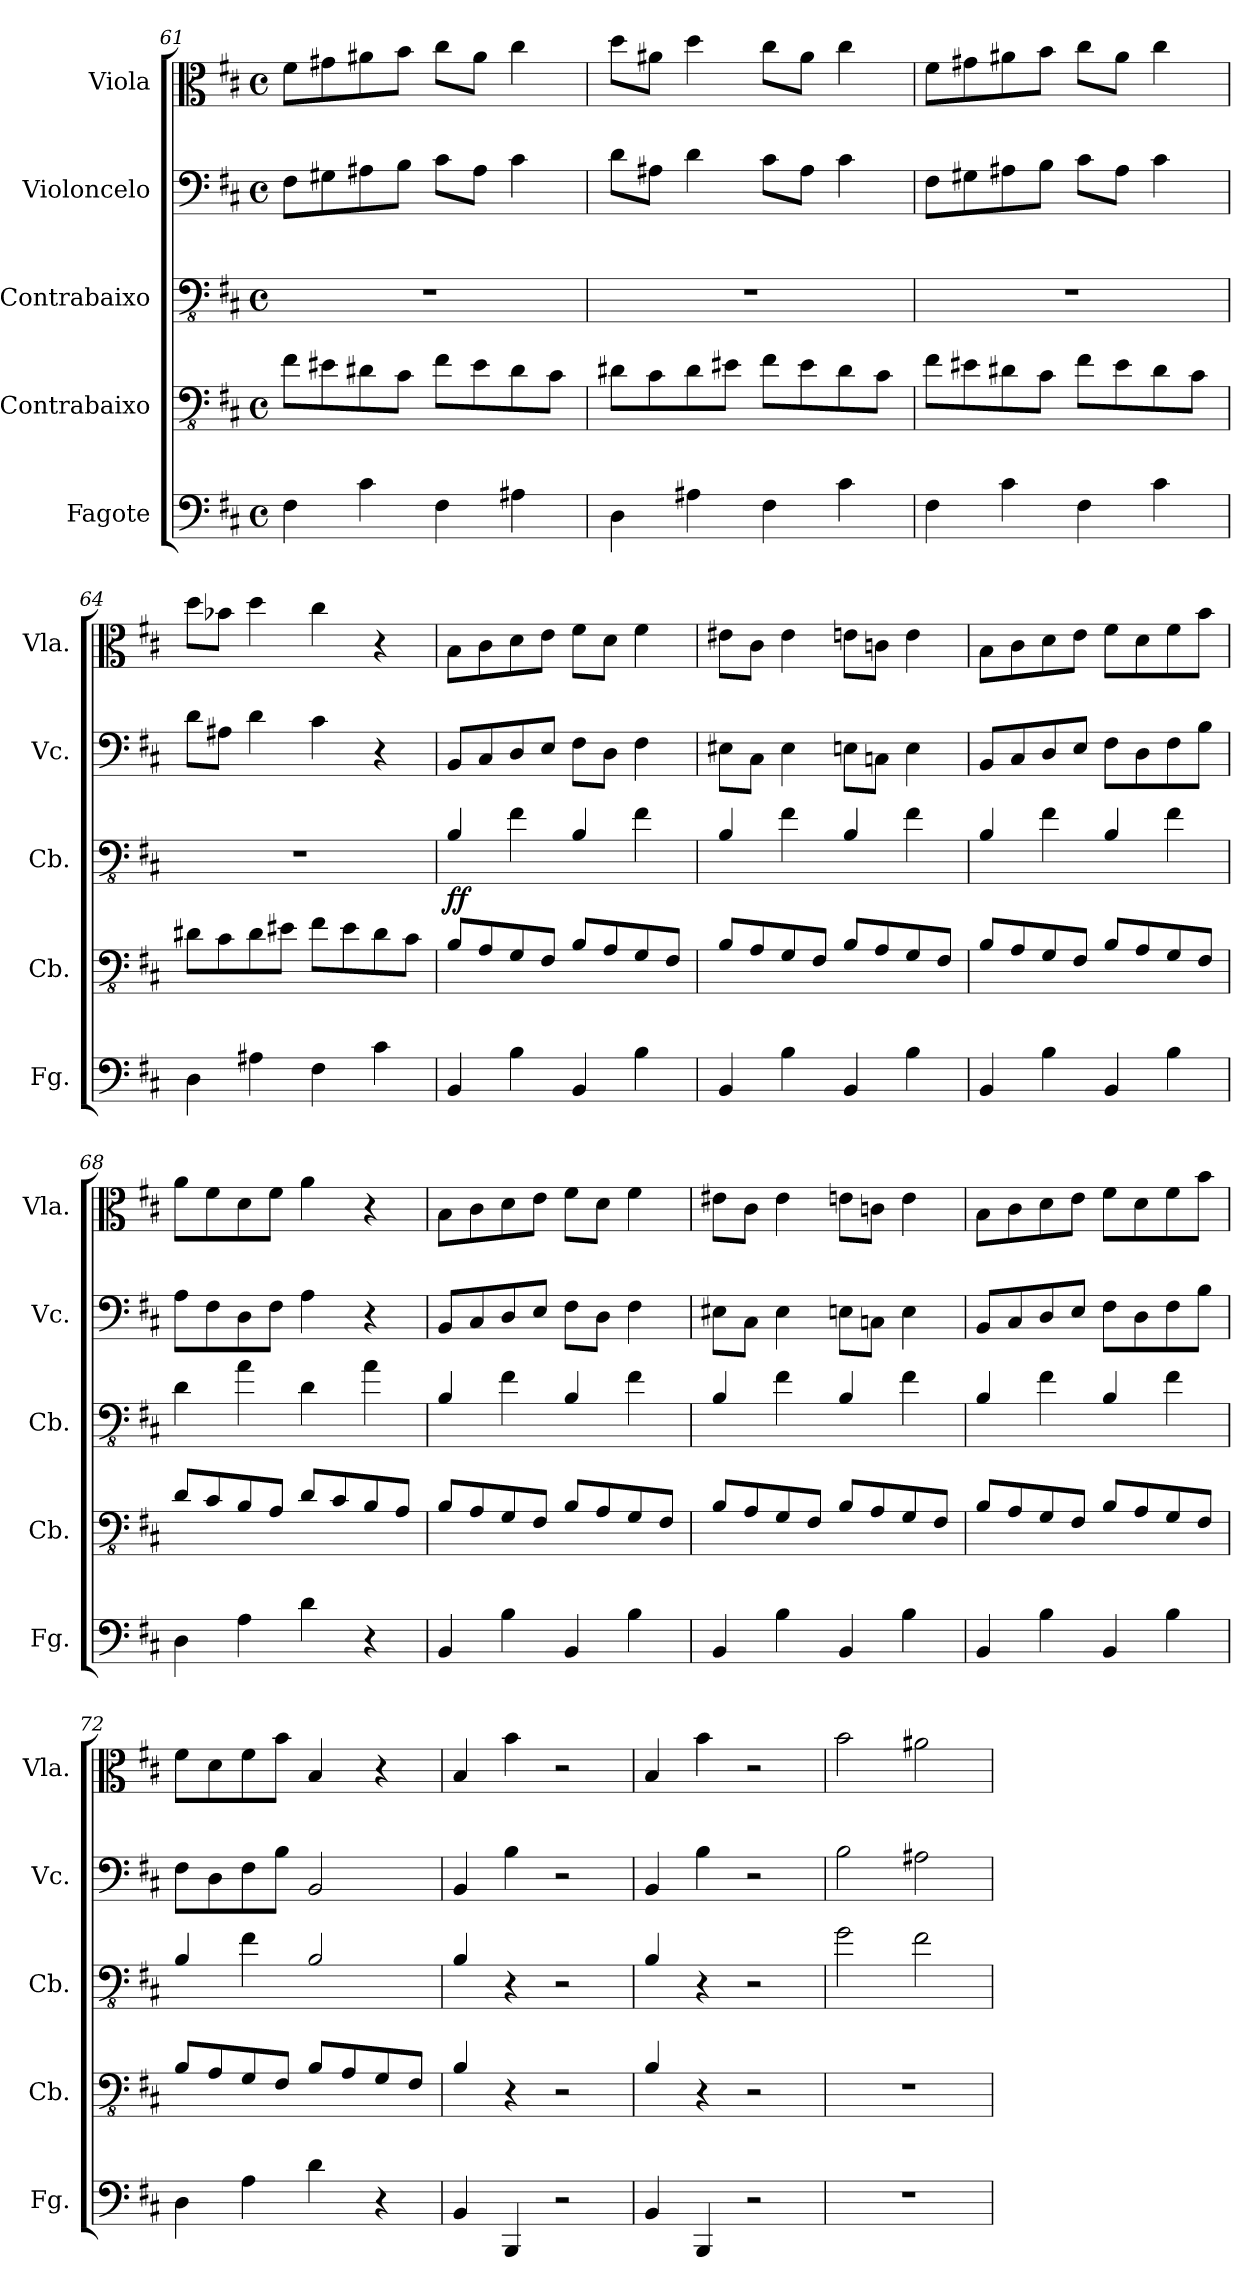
**kern	**kern	**kern	**dynam	**kern	**kern
*part5	*part4	*part3	*part3	*part2	*part1
*staff5	*staff4	*staff3	*staff3	*staff2	*staff1
*I"Fagote	*I"Contrabaixo	*I"Contrabaixo	*	*I"Violoncelo	*I"Viola
*I'Fg.	*I'Cb.	*I'Cb.	*	*I'Vc.	*I'Vla.
*clefF4	*clefFv4	*clefFv4	*	*clefF4	*clefC3
*	*ITrd7c12	*ITrd7c12	*	*	*
*k[f#c#]	*k[f#c#]	*k[f#c#]	*	*k[f#c#]	*k[f#c#]
*M4/4	*M4/4	*M4/4	*	*M4/4	*M4/4
*met(c)	*met(c)	*met(c)	*	*met(c)	*met(c)
=61	=61	=61	=61	=61	=61
4F#\	8FF#\L	1r	.	8F#\L	8f#\L
.	8EE#X\	.	.	8G#X\	8g#X\
4c#\	8DD#X\	.	.	8A#X\	8a#X\
.	8CC#\J	.	.	8B\J	8b\J
4F#\	8FF#\L	.	.	8c#\L	8cc#\L
.	8EE#\	.	.	8A#\J	8a#\J
4A#X\	8DD#\	.	.	4c#\	4cc#\
.	8CC#\J	.	.	.	.
!!LO:LB:g=z
=62	=62	=62	=62	=62	=62
4D\	8DD#X\L	1r	.	8d\L	8dd\L
.	8CC#\	.	.	8A#X\J	8a#X\J
4A#X\	8DD#\	.	.	4d\	4dd\
.	8EE#X\J	.	.	.	.
4F#\	8FF#\L	.	.	8c#\L	8cc#\L
.	8EE#\	.	.	8A#\J	8a#\J
4c#\	8DD#\	.	.	4c#\	4cc#\
.	8CC#\J	.	.	.	.
=63	=63	=63	=63	=63	=63
4F#\	8FF#\L	1r	.	8F#\L	8f#\L
.	8EE#X\	.	.	8G#X\	8g#X\
4c#\	8DD#X\	.	.	8A#X\	8a#X\
.	8CC#\J	.	.	8B\J	8b\J
4F#\	8FF#\L	.	.	8c#\L	8cc#\L
.	8EE#\	.	.	8A#\J	8a#\J
4c#\	8DD#\	.	.	4c#\	4cc#\
.	8CC#\J	.	.	.	.
=64	=64	=64	=64	=64	=64
4D\	8DD#X\L	1r	.	8d\L	8dd\L
.	8CC#\	.	.	8A#X\J	8b-X\J
4A#X\	8DD#\	.	.	4d\	4dd\
.	8EE#X\J	.	.	.	.
4F#\	8FF#\L	.	.	4c#\	4cc#\
.	8EE#\	.	.	.	.
4c#\	8DD#\	.	.	4r	4r
.	8CC#\J	.	.	.	.
=65	=65	=65	=65	=65	=65
!	!	!	!LO:DY:b	!	!
4BB/	8BBB/L	4BBB/	ff	8BB/L	8B\L
.	8AAA/	.	.	8C#/	8c#\
4B\	8GGG/	4FF#\	.	8D/	8d\
.	8FFF#/J	.	.	8E/J	8e\J
4BB/	8BBB/L	4BBB/	.	8F#\L	8f#\L
.	8AAA/	.	.	8D\J	8d\J
4B\	8GGG/	4FF#\	.	4F#\	4f#\
.	8FFF#/J	.	.	.	.
!!LO:PB:g=z
=66	=66	=66	=66	=66	=66
4BB/	8BBB/L	4BBB/	.	8E#X\L	8e#X\L
.	8AAA/	.	.	8C#\J	8c#\J
4B\	8GGG/	4FF#\	.	4E#\	4e#\
.	8FFF#/J	.	.	.	.
4BB/	8BBB/L	4BBB/	.	8En\L	8en\L
.	8AAA/	.	.	8Cn\J	8cn\J
4B\	8GGG/	4FF#\	.	4E\	4e\
.	8FFF#/J	.	.	.	.
=67	=67	=67	=67	=67	=67
4BB/	8BBB/L	4BBB/	.	8BB/L	8B\L
.	8AAA/	.	.	8C#/	8c#\
4B\	8GGG/	4FF#\	.	8D/	8d\
.	8FFF#/J	.	.	8E/J	8e\J
4BB/	8BBB/L	4BBB/	.	8F#\L	8f#\L
.	8AAA/	.	.	8D\	8d\
4B\	8GGG/	4FF#\	.	8F#\	8f#\
.	8FFF#/J	.	.	8B\J	8b\J
=68	=68	=68	=68	=68	=68
4D\	8DD/L	4DD\	.	8A\L	8a\L
.	8CC#/	.	.	8F#\	8f#\
4A\	8BBB/	4AA\	.	8D\	8d\
.	8AAA/J	.	.	8F#\J	8f#\J
4d\	8DD/L	4DD\	.	4A\	4a\
.	8CC#/	.	.	.	.
4r	8BBB/	4AA\	.	4r	4r
.	8AAA/J	.	.	.	.
=69	=69	=69	=69	=69	=69
4BB/	8BBB/L	4BBB/	.	8BB/L	8B\L
.	8AAA/	.	.	8C#/	8c#\
4B\	8GGG/	4FF#\	.	8D/	8d\
.	8FFF#/J	.	.	8E/J	8e\J
4BB/	8BBB/L	4BBB/	.	8F#\L	8f#\L
.	8AAA/	.	.	8D\J	8d\J
4B\	8GGG/	4FF#\	.	4F#\	4f#\
.	8FFF#/J	.	.	.	.
!!LO:LB:g=z
=70	=70	=70	=70	=70	=70
4BB/	8BBB/L	4BBB/	.	8E#X\L	8e#X\L
.	8AAA/	.	.	8C#\J	8c#\J
4B\	8GGG/	4FF#\	.	4E#\	4e#\
.	8FFF#/J	.	.	.	.
4BB/	8BBB/L	4BBB/	.	8En\L	8en\L
.	8AAA/	.	.	8Cn\J	8cn\J
4B\	8GGG/	4FF#\	.	4E\	4e\
.	8FFF#/J	.	.	.	.
=71	=71	=71	=71	=71	=71
4BB/	8BBB/L	4BBB/	.	8BB/L	8B\L
.	8AAA/	.	.	8C#/	8c#\
4B\	8GGG/	4FF#\	.	8D/	8d\
.	8FFF#/J	.	.	8E/J	8e\J
4BB/	8BBB/L	4BBB/	.	8F#\L	8f#\L
.	8AAA/	.	.	8D\	8d\
4B\	8GGG/	4FF#\	.	8F#\	8f#\
.	8FFF#/J	.	.	8B\J	8b\J
=72	=72	=72	=72	=72	=72
4D\	8BBB/L	4BBB/	.	8F#\L	8f#\L
.	8AAA/	.	.	8D\	8d\
4A\	8GGG/	4FF#\	.	8F#\	8f#\
.	8FFF#/J	.	.	8B\J	8b\J
4d\	8BBB/L	2BBB/	.	2BB/	4B/
.	8AAA/	.	.	.	.
4r	8GGG/	.	.	.	4r
.	8FFF#/J	.	.	.	.
=73	=73	=73	=73	=73	=73
4BB/	4BBB/	4BBB/	.	4BB/	4B/
4BBB/	4r	4r	.	4B\	4b\
2r	2r	2r	.	2r	2r
=74	=74	=74	=74	=74	=74
4BB/	4BBB/	4BBB/	.	4BB/	4B/
4BBB/	4r	4r	.	4B\	4b\
2r	2r	2r	.	2r	2r
=75	=75	=75	=75	=75	=75
1r	1r	2GG\	.	2B\	2b\
.	.	2FF#\	.	2A#X\	2a#X\
=	=	=	=	=	=
*-	*-	*-	*-	*-	*-
